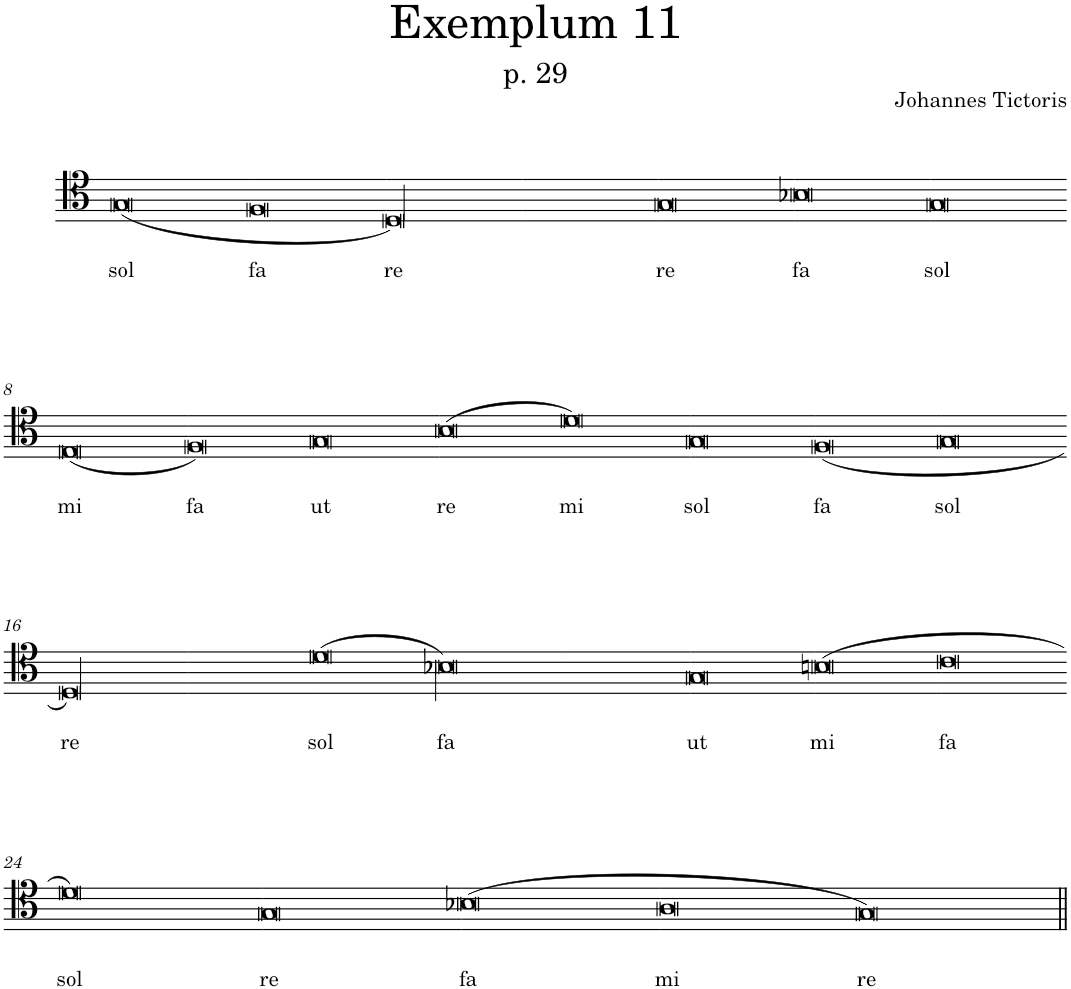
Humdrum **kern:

**kern	**text	**text
*part1	*part1	*part1
*staff1	*staff1	*staff1
*I"Piano	*	*
*I'Pno.	*	*
*clefC4	*	*
*k[]	*	*
*M4/2	*	*
=1	=1	=1
!	!	!LO:LY:b
(0G	.	sol
=2-	=2-	=2-
!	!	!LO:LY:b
0F	.	fa
=3-	=3-	=3-
!	!	!LO:LY:b
[0D/)	.	re
=4-	=4-	=4-
0D]	.	.
=5-	=5-	=5-
!	!	!LO:LY:b
0G	.	re
=6-	=6-	=6-
!	!	!LO:LY:b
0B-X	.	fa
=7-	=7-	=7-
!	!	!LO:LY:b
0G	.	sol
!!LO:LB:g=z
=8-	=8-	=8-
!	!	!LO:LY:b
(0E	.	mi
=9-	=9-	=9-
!	!	!LO:LY:b
0F)	.	fa
=10-	=10-	=10-
!	!	!LO:LY:b
0G	.	ut
=11-	=11-	=11-
!	!	!LO:LY:b
(0B	.	re
=12-	=12-	=12-
!	!	!LO:LY:b
0d)	.	mi
=13-	=13-	=13-
!	!	!LO:LY:b
0G	.	sol
=14-	=14-	=14-
!	!	!LO:LY:b
(0F	.	fa
=15-	=15-	=15-
!	!	!LO:LY:b
0G	.	sol
!!LO:LB:g=z
=16-	=16-	=16-
!	!	!LO:LY:b
[0D/)	.	re
=17-	=17-	=17-
0D]	.	.
=18-	=18-	=18-
!	!	!LO:LY:b
(0d	.	sol
=19-	=19-	=19-
!	!	!LO:LY:b
[0B-X\)	.	fa
=20-	=20-	=20-
0B-]	.	.
=21-	=21-	=21-
!	!	!LO:LY:b
0G	.	ut
=22-	=22-	=22-
!	!	!LO:LY:b
(0Bn	.	mi
=23-	=23-	=23-
!	!	!LO:LY:b
0c	.	fa
!!LO:LB:g=z
=24-	=24-	=24-
!	!	!LO:LY:b
0d)	.	sol
=25-	=25-	=25-
!	!	!LO:LY:b
0G	.	re
=26-	=26-	=26-
!	!	!LO:LY:b
(0B-X	.	fa
=27-	=27-	=27-
!	!	!LO:LY:b
0A	.	mi
=28-	=28-	=28-
!	!	!LO:LY:b
0G)	.	re
=||	=||	=||
*-	*-	*-
